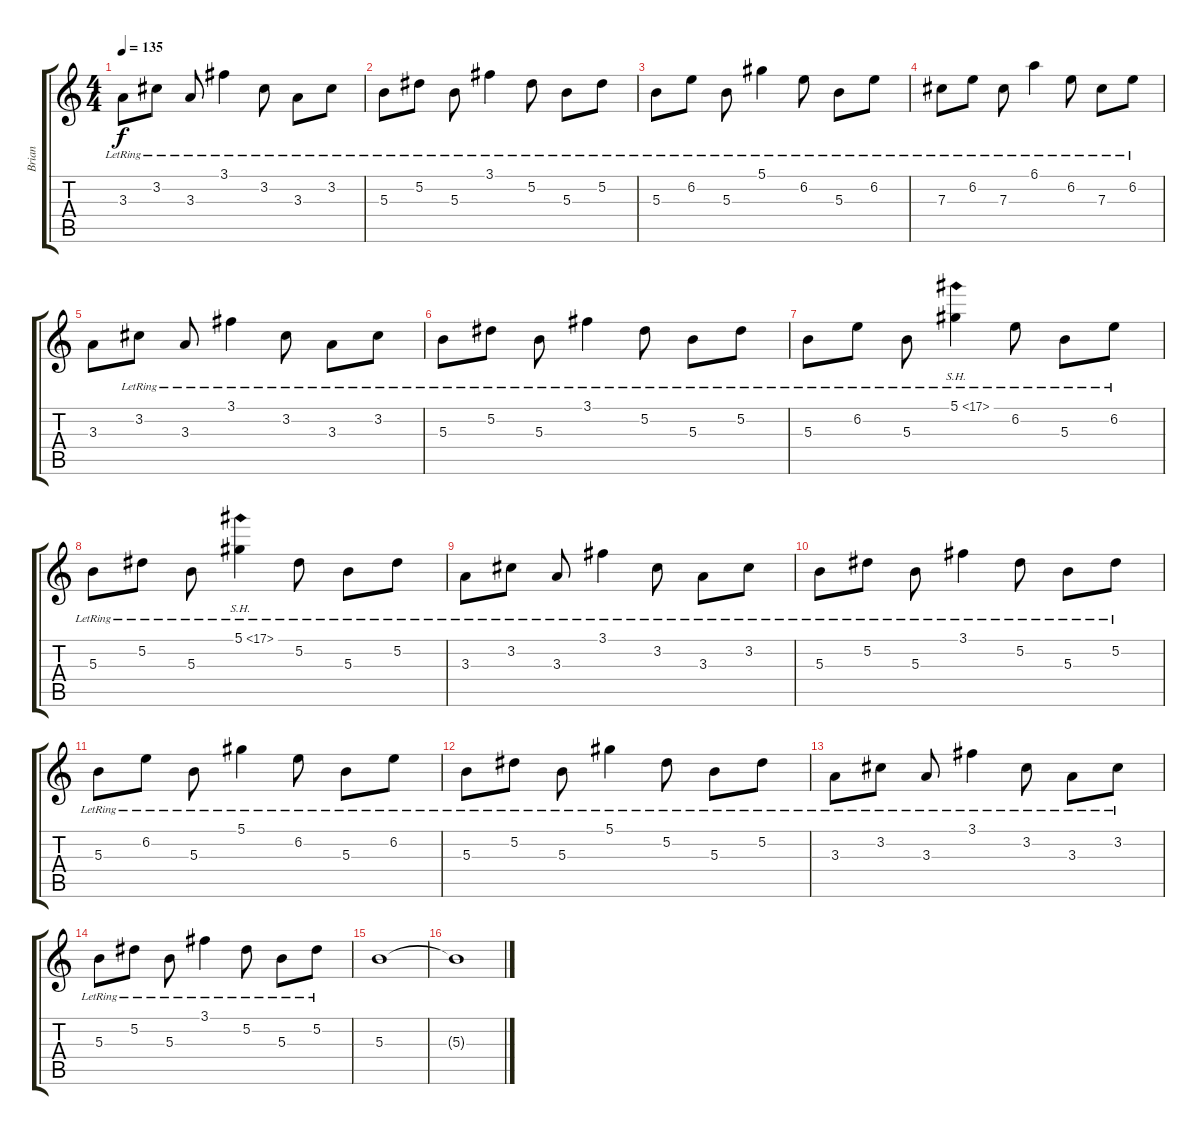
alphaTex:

\track ("Brian" "Brian") {instrument electricguitarclean}
\staff {score tabs}
\tuning (Eb4 Bb3 Gb3 Db3 Ab2 Eb2) {hide}
\ts (4 4)
\tempo 135
\clef g2
\ks c
3.3{lr}.8{dy f} 3.2{lr}.8 3.3{lr}.8 3.1{lr}.4 3.2{lr}.8 3.3{lr}.8 3.2{lr}.8 |
5.3{lr}.8 5.2{lr}.8 5.3{lr}.8 3.1{lr}.4 5.2{lr}.8 5.3{lr}.8 5.2{lr}.8 |
5.3{lr}.8 6.2{lr}.8 5.3{lr}.8 5.1{lr}.4 6.2{lr}.8 5.3{lr}.8 6.2{lr}.8 |
7.3{lr}.8 6.2{lr}.8 7.3{lr}.8 6.1{lr}.4 6.2{lr}.8 7.3{lr}.8 6.2{lr}.8 |
3.3.8 3.2{lr}.8 3.3{lr}.8 3.1{lr}.4 3.2{lr}.8 3.3{lr}.8 3.2{lr}.8 |
5.3{lr}.8 5.2{lr}.8 5.3{lr}.8 3.1{lr}.4 5.2{lr}.8 5.3{lr}.8 5.2{lr}.8 |
5.3{lr}.8 6.2{lr}.8 5.3{lr}.8 5.1{sh 12 lr}.4 6.2{lr}.8 5.3{lr}.8 6.2{lr}.8 |
5.3{lr}.8 5.2{lr}.8 5.3{lr}.8 5.1{sh 12 lr}.4 5.2{lr}.8 5.3{lr}.8 5.2{lr}.8 |
3.3{lr}.8 3.2{lr}.8 3.3{lr}.8 3.1{lr}.4 3.2{lr}.8 3.3{lr}.8 3.2{lr}.8 |
5.3{lr}.8 5.2{lr}.8 5.3{lr}.8 3.1{lr}.4 5.2{lr}.8 5.3{lr}.8 5.2{lr}.8 |
5.3{lr}.8 6.2{lr}.8 5.3{lr}.8 5.1{lr}.4 6.2{lr}.8 5.3{lr}.8 6.2{lr}.8 |
5.3{lr}.8 5.2{lr}.8 5.3{lr}.8 5.1{lr}.4 5.2{lr}.8 5.3{lr}.8 5.2{lr}.8 |
3.3{lr}.8 3.2{lr}.8 3.3{lr}.8 3.1{lr}.4 3.2{lr}.8 3.3{lr}.8 3.2{lr}.8 |
5.3{lr}.8 5.2{lr}.8 5.3{lr}.8 3.1{lr}.4 5.2{lr}.8 5.3{lr}.8 5.2{lr}.8 |
5.3.1{volume 3} |
5.3{t}.1
